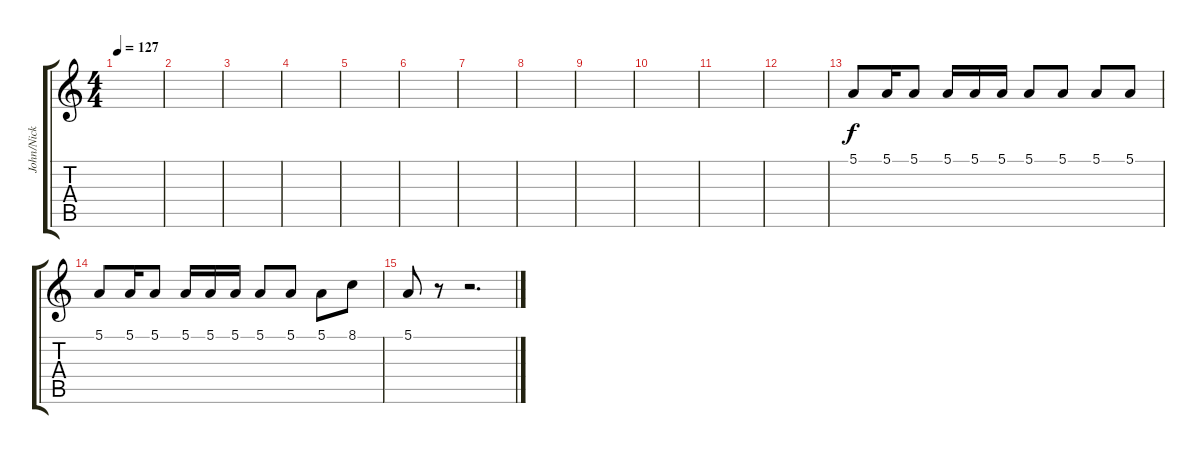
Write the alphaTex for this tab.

\track ("John/Nick - Trumpet" "John/Nick ") {instrument trumpet}
\staff {score tabs}
\tuning (E4 B3 G3 D3 A2 E2) {hide}
\ts (4 4)
\tempo 127
\clef g2
\ks c
|
|
|
|
|
|
|
|
|
|
|
|
5.1.8 5.1.16 5.1.8 5.1.16 5.1.16 5.1.16 5.1.8 5.1.8 5.1.8 5.1.8 |
5.1.8 5.1.16 5.1.8 5.1.16 5.1.16 5.1.16 5.1.8 5.1.8 5.1.8 8.1.8 |
5.1.8 r.8 r.2{d}
